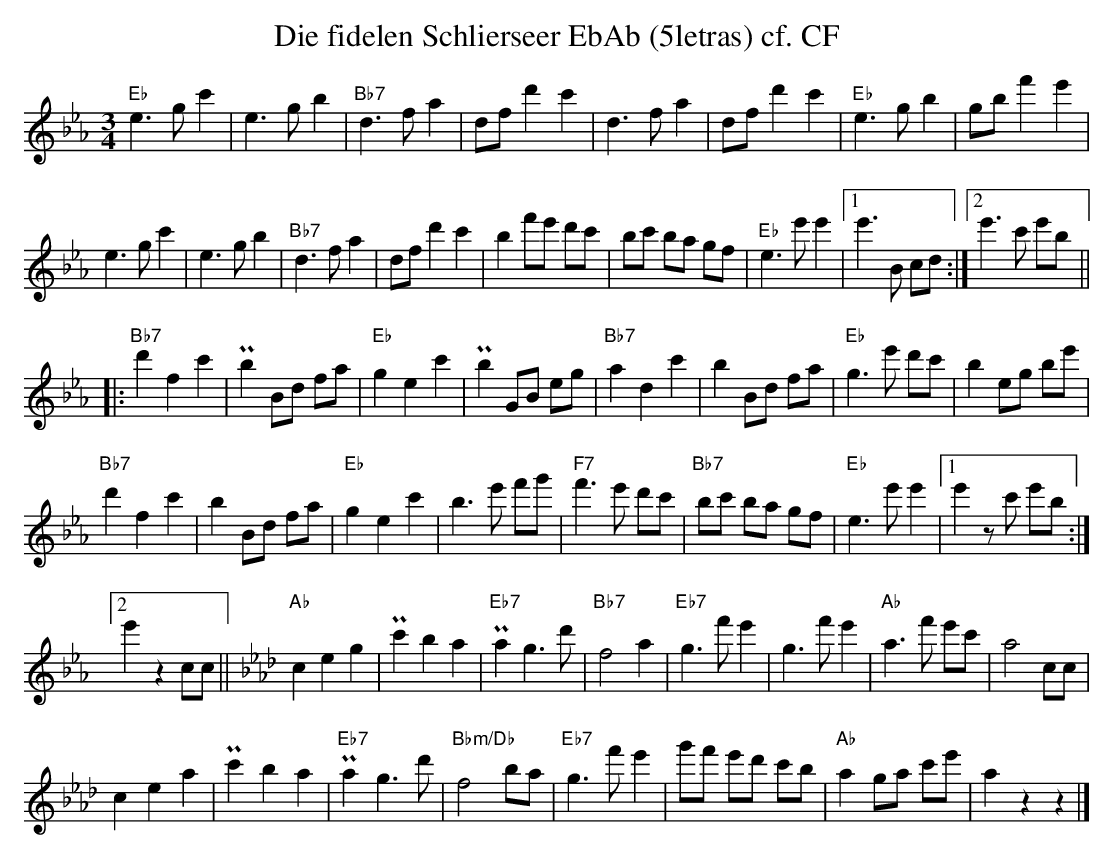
X:1
T:Die fidelen Schlierseer EbAb (5letras) cf. CF
M:3/4
L:1/4
K:Ebmaj%%MIDI gchordon
"Eb"e>g c' | e>g b | "Bb7"d>f a | d/2f/2 d' c' | d>f a | d/2f/2 d' c' | "Eb"e>g b | g/2b/2 f' e' |
e>g c' | e>g b | "Bb7"d>f a | d/2f/2 d' c' | b f'/2e'/2 d'/2c'/2 | b/2c'/2 b/2a/2 g/2f/2 | "Eb"e>e' e' |1 e'>B c/2d/2 :|2 e'>c' e'/2b/2 ||
|: "Bb7"d'fc' | Pb B/2d/2 f/2a/2 | "Eb"gec' | Pb G/2B/2 e/2g/2 | "Bb7"adc' | b B/2d/2 f/2a/2 | "Eb"g>e' d'/2c'/2 | b e/2g/2 b/2e'/2 |
"Bb7"d'fc' | b B/2d/2 f/2a/2 | "Eb"gec' | b>e' f'/2g'/2 | "F7"f'>e' d'/2c'/2 | "Bb7"b/2c'/2 b/2a/2 g/2f/2 | "Eb"e>e' e' |1 e' z/2c'/ e'/2b/2 :|2
e' z c/2c/2 || [K:Abmaj] "Ab"ceg | Pc'ba | P"Eb7"a g>d' | "Bb7"f2 a | "Eb7"g>f' e' | g>f' e' | "Ab"a>f' e'/2c'/2 | a2 c/2c/2 |
cea | Pc'ba | "Eb7"Pa g>d' | "Bbm/Db"f2 b/2a/2 | "Eb7"g>f' e' | g'/2f'/2 e'/2d'/2 c'/2b/2 | "Ab"a g/2a/2 c'/2e'/2 | a zz |]
